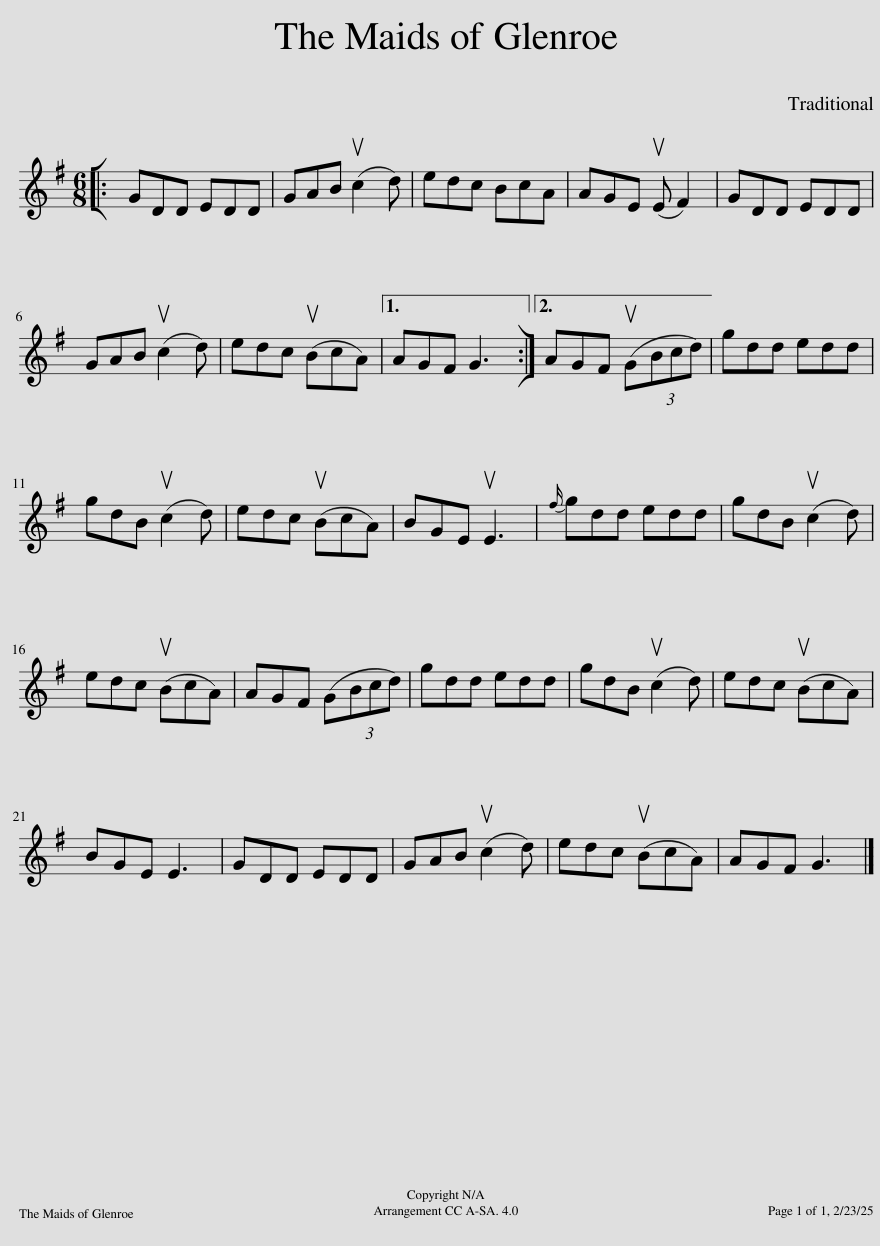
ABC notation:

X:1
L:1/8
M:6/8
I:linebreak $
K:G
V:1 treble
V:1
|: GDD EDD | GAB (uc2 d) | edc BcA | AGE (uE F2) | GDD EDD |$ %5
 GAB (uc2 d) | edc (uBcA) |1 AGF G3 :|2 AGF (uG(3Bcd) || gdd edd |$ %10
 gdB (uc2 d) | edc (uBcA) | BGE uE3 |{f} gdd edd | gdB (uc2 d) |$ %15
 edc (uBcA) | AGF (G(3Bcd) | gdd edd | gdB (uc2 d) | edc (uBcA) |$ %20
 BGE E3 | GDD EDD | GAB (uc2 d) | edc (uBcA) | AGF G3 |] %25
